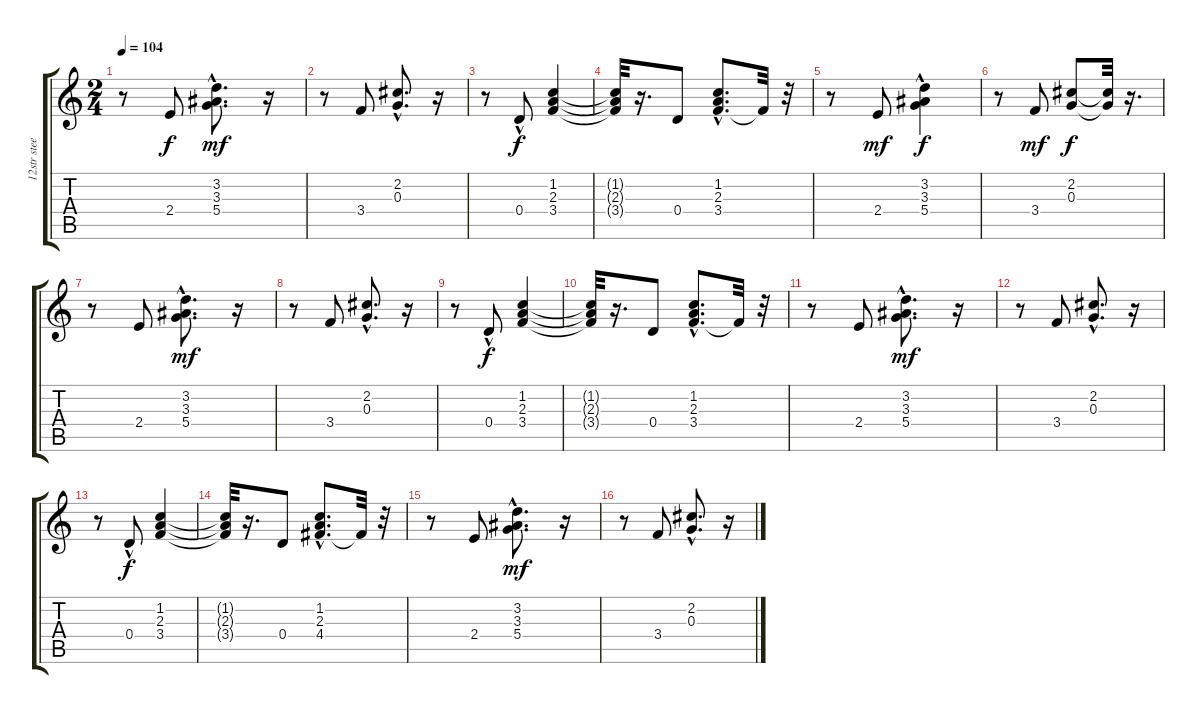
\track ("12str steel" "12str stee") {instrument acousticguitarsteel}
\staff {score tabs}
\tuning (E4 B3 G3 D3 A2 E2) {hide}
\ts (2 4)
\tempo 104
\clef g2
\ks c
r.8{dy f} 2.4.8 (3.2 3.3{hac} 5.4).8{d dy mf} r.16 |
r.8 3.4.8 (2.2{hac} 0.3{hac}).8{d} r.16 |
r.8 0.4{hac}.8{dy f} (1.2 2.3 3.4).4 |
(1.2{t} 2.3{t} 3.4{t}).32 r.16{d} 0.4.8 (1.2{hac} 2.3{hac} 3.4{hac}).8{d} 3.4{t}.32 r.32 |
r.8 2.4.8{dy mf} (3.2{hac} 3.3{hac} 5.4).4{dy f} |
r.8 3.4.8{dy mf} (2.2 0.3).8{dy f} (2.2{t} 0.3{t}).32 r.16{d} |
r.8 2.4.8 (3.2 3.3{hac} 5.4).8{d dy mf} r.16 |
r.8 3.4.8 (2.2{hac} 0.3{hac}).8{d} r.16 |
r.8 0.4{hac}.8{dy f} (1.2 2.3 3.4).4 |
(1.2{t} 2.3{t} 3.4{t}).32 r.16{d} 0.4.8 (1.2{hac} 2.3{hac} 3.4{hac}).8{d} 3.4{t}.32 r.32 |
r.8 2.4.8 (3.2 3.3{hac} 5.4).8{d dy mf} r.16 |
r.8 3.4.8 (2.2{hac} 0.3{hac}).8{d} r.16 |
r.8 0.4{hac}.8{dy f} (1.2 2.3 3.4).4 |
(1.2{t} 2.3{t} 3.4{t}).32 r.16{d} 0.4.8 (1.2{hac} 2.3{hac} 4.4{hac}).8{d} 4.4{t}.32 r.32 |
r.8 2.4.8 (3.2 3.3{hac} 5.4).8{d dy mf} r.16 |
r.8 3.4.8 (2.2{hac} 0.3{hac}).8{d} r.16
